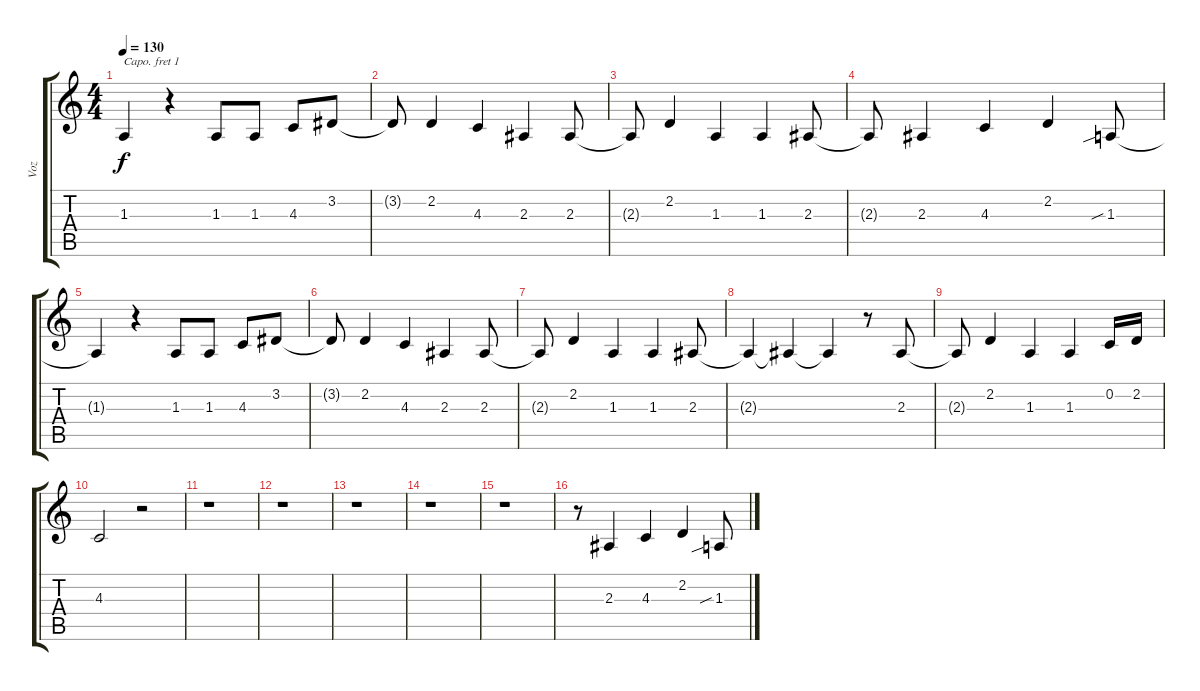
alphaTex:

\track ("Voz" "Voz") {instrument cello}
\staff {score tabs}
\capo 1
\tuning (E4 B3 G3 D3 A2 E2) {hide}
\ts (4 4)
\tempo 130
\clef g2
\ks c
1.3{t}.4{dy f} r.4 1.3.8 1.3.8 4.3.8 3.2.8 |
3.2{t}.8 2.2.4 4.3.4 2.3.4 2.3.8 |
2.3{t}.8 2.2.4 1.3.4 1.3.4 2.3.8 |
2.3{t}.8 2.3.4 4.3.4 2.2.4 1.3{sib}.8 |
1.3{t}.4 r.4 1.3.8 1.3.8 4.3.8 3.2.8 |
3.2{t}.8 2.2.4 4.3.4 2.3.4 2.3.8 |
2.3{t}.8 2.2.4 1.3.4 1.3.4 2.3.8 |
2.3{t}.4 2.3{t}.4 2.3{t}.4 r.8 2.3.8 |
2.3{t}.8 2.2.4 1.3.4 1.3.4 0.2.16 2.2.16 |
4.3.2 r.2 |
r.1 |
r.1 |
r.1 |
r.1 |
r.1 |
r.8 2.3.4 4.3.4 2.2.4 1.3{sib}.8
